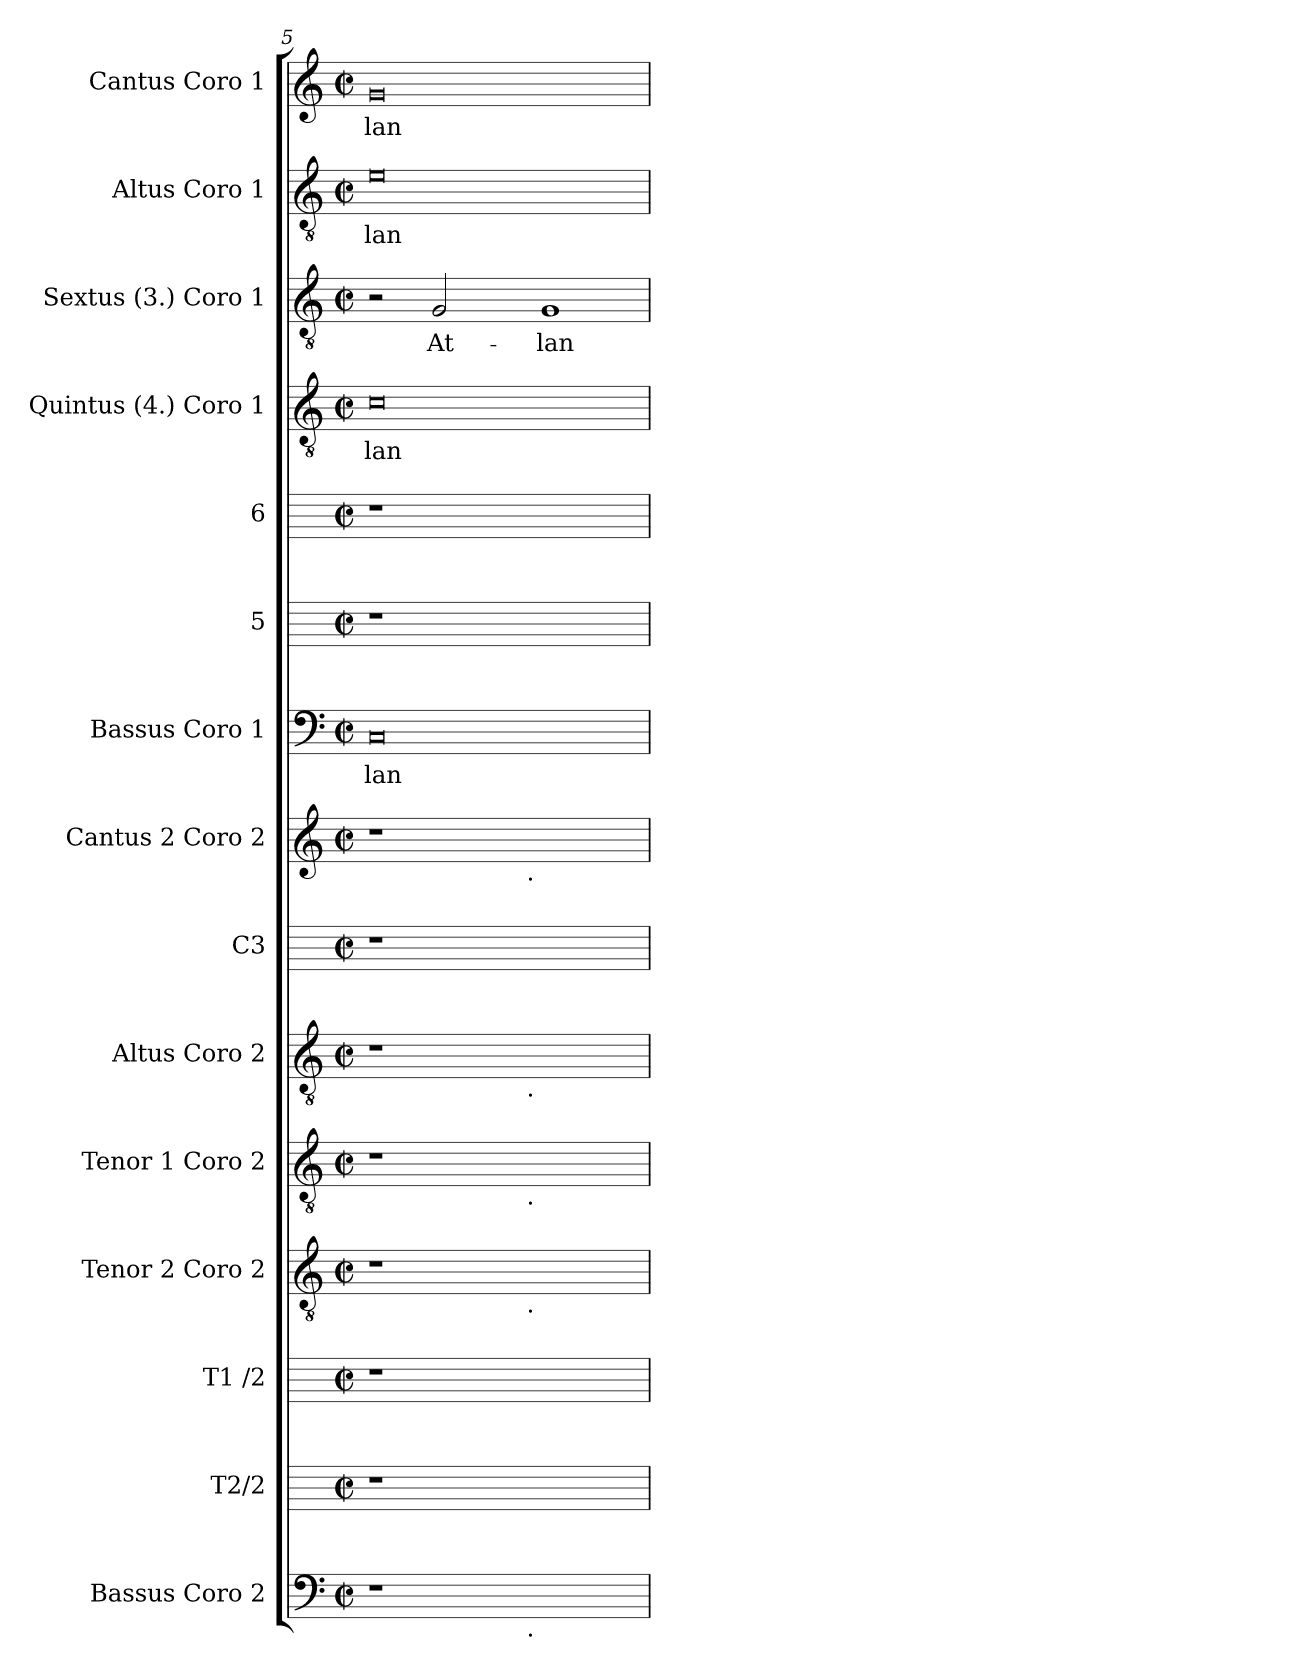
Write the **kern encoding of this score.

**kern	**kern	**kern	**kern	**kern	**kern	**kern	**kern	**kern	**text	**kern	**kern	**kern	**text	**kern	**text	**kern	**text	**kern	**text
*part15	*part14	*part13	*part12	*part11	*part10	*part9	*part8	*part7	*part7	*part6	*part5	*part4	*part4	*part3	*part3	*part2	*part2	*part1	*part1
*staff15	*staff14	*staff13	*staff12	*staff11	*staff10	*staff9	*staff8	*staff7	*staff7	*staff6	*staff5	*staff4	*staff4	*staff3	*staff3	*staff2	*staff2	*staff1	*staff1
*I"Bassus  Coro 2	*I"T2/2	*I"T1 /2	*I"Tenor 2  Coro 2	*I"Tenor 1  Coro 2	*I"Altus  Coro 2	*I"C3	*I"Cantus 2  Coro 2	*I"Bassus  Coro 1	*	*I"5	*I"6	*I"Quintus (4.)  Coro 1	*	*I"Sextus (3.)  Coro 1	*	*I"Altus  Coro 1	*	*I"Cantus  Coro 1	*
*I'B2	*I'T2/2	*I'T1 /2	*	*	*I'A2	*I'C3	*	*I'B1	*	*	*	*	*	*	*	*I'A1	*	*I'C1	*
*clefF4	*	*	*clefGv2	*clefGv2	*clefGv2	*	*clefG2	*clefF4	*	*	*	*clefGv2	*	*clefGv2	*	*clefGv2	*	*clefG2	*
*k[]	*k[]	*k[]	*k[]	*k[]	*k[]	*k[]	*k[]	*k[]	*	*k[]	*k[]	*k[]	*	*k[]	*	*k[]	*	*k[]	*
*C:	*C:	*C:	*C:	*C:	*C:	*C:	*C:	*C:	*	*C:	*C:	*C:	*	*C:	*	*C:	*	*C:	*
*M2/2	*M2/2	*M2/2	*M2/2	*M2/2	*M2/2	*M2/2	*M2/2	*M2/2	*	*M2/2	*M2/2	*M2/2	*	*M2/2	*	*M2/2	*	*M2/2	*
*met(c|)	*met(c|)	*met(c|)	*met(c|)	*met(c|)	*met(c|)	*met(c|)	*met(c|)	*met(c|)	*	*met(c|)	*met(c|)	*met(c|)	*	*met(c|)	*	*met(c|)	*	*met(c|)	*
=5	=5	=5	=5	=5	=5	=5	=5	=5	=5	=5	=5	=5	=5	=5	=5	=5	=5	=5	=5
!	!	!	!	!	!	!	!	!	!LO:LY:b:rj	!	!	!	!LO:LY:b:rj	!	!	!	!LO:LY:b:rj	!	!LO:LY:b:rj
*^	*	*	*^	*^	*^	*	*^	*	*	*	*	*	*	*	*	*	*	*	*
1r	2ryy	1r	1r	1r	2ryy	1r	2ryy	1r	2ryy	1r	1r	2ryy	0C	-lan-	1r	1r	0c	-lan-	2r	.	0e	-lan-	0g	-lan-
!	!	!	!	!	!	!	!	!	!	!	!	!	!	!	!	!	!	!	!	!LO:LY:b:rj	!	!	!	!
.	4ryy	.	.	.	4ryy	.	4ryy	.	4ryy	.	.	4ryy	.	.	.	.	.	.	2G/	At-	.	.	.	.
.	8ryy	.	.	.	8ryy	.	8ryy	.	8ryy	.	.	8ryy	.	.	.	.	.	.	.	.	.	.	.	.
.	16ryy	.	.	.	16ryy	.	16ryy	.	16ryy	.	.	16ryy	.	.	.	.	.	.	.	.	.	.	.	.
.	64ryy	.	.	.	64ryy	.	64ryy	.	64ryy	.	.	64ryy	.	.	.	.	.	.	.	.	.	.	.	.
!	!	!	!	!	!	!	!	!	!	!	!	!LO:TX:b:t=.	!	!	!	!	!	!	!	!	!	!	!	!
!	!	!	!	!	!	!	!	!	!LO:TX:b:t=.	!	!	!	!	!	!	!	!	!	!	!	!	!	!	!
!	!	!	!	!	!	!	!LO:TX:b:t=.	!	!	!	!	!	!	!	!	!	!	!	!	!	!	!	!	!
!	!	!	!	!	!LO:TX:b:t=.	!	!	!	!	!	!	!	!	!	!	!	!	!	!	!	!	!	!	!
!	!LO:TX:b:t=.	!	!	!	!	!	!	!	!	!	!	!	!	!	!	!	!	!	!	!	!	!	!	!
.	1ryy	.	.	.	1ryy	.	1ryy	.	1ryy	.	.	1ryy	.	.	.	.	.	.	.	.	.	.	.	.
!	!	!	!	!	!	!	!	!	!	!	!	!	!	!	!	!	!	!	!	!LO:LY:b:rj	!	!	!	!
1ryy	.	1ryy	1ryy	1ryy	.	1ryy	.	1ryy	.	1ryy	1ryy	.	.	.	1ryy	1ryy	.	.	1G	-lan-	.	.	.	.
.	32.ryy	.	.	.	32.ryy	.	32.ryy	.	32.ryy	.	.	32.ryy	.	.	.	.	.	.	.	.	.	.	.	.
*	*	*	*	*v	*v	*	*	*v	*v	*	*v	*v	*	*	*	*	*	*	*	*	*	*	*	*
*v	*v	*	*	*	*v	*v	*	*	*	*	*	*	*	*	*	*	*	*	*	*	*
=	=	=	=	=	=	=	=	=	=	=	=	=	=	=	=	=	=	=	=
*-	*-	*-	*-	*-	*-	*-	*-	*-	*-	*-	*-	*-	*-	*-	*-	*-	*-	*-	*-
